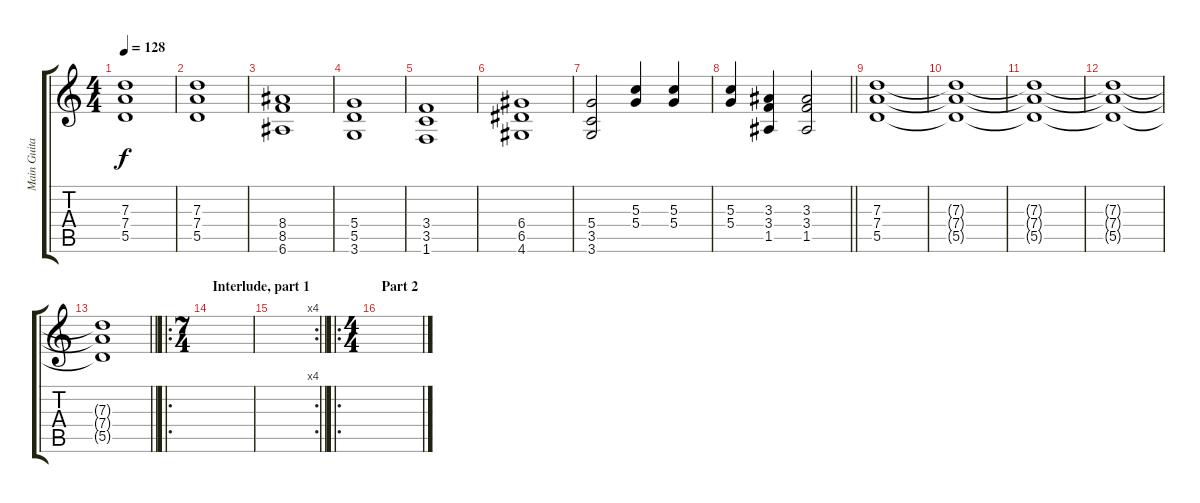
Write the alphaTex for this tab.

\track ("Main Guitar" "Main Guita") {instrument electricguitarjazz}
\staff {score tabs}
\tuning (E4 B3 G3 D3 A2 E2) {hide}
\ts (4 4)
\tempo 128
\clef g2
\ks c
(7.3 7.4 5.5).1{dy f} |
(7.3 7.4 5.5).1 |
(8.4 8.5 6.6).1 |
(5.4 5.5 3.6).1 |
(3.4 3.5 1.6).1 |
(6.4 6.5 4.6).1 |
(5.4 3.5 3.6).2 (5.3 5.4).4 (5.3 5.4).4 |
\barLineRight lightlight
(5.3 5.4).4 (3.3 3.4 1.5).4 (3.3 3.4 1.5).2 |
(7.3 7.4 5.5).1 |
(7.3{t} 7.4{t} 5.5{t}).1 |
(7.3{t} 7.4{t} 5.5{t}).1 |
(7.3{t} 7.4{t} 5.5{t}).1 |
\barLineRight lightlight
(7.3{t} 7.4{t} 5.5{t}).1 |
\ro
\ts (7 4)
\section ("" "Interlude, part 1")
|
\rc 4
\barLineRight lightlight
|
\ro
\ts (4 4)
\section ("" "Part 2")
